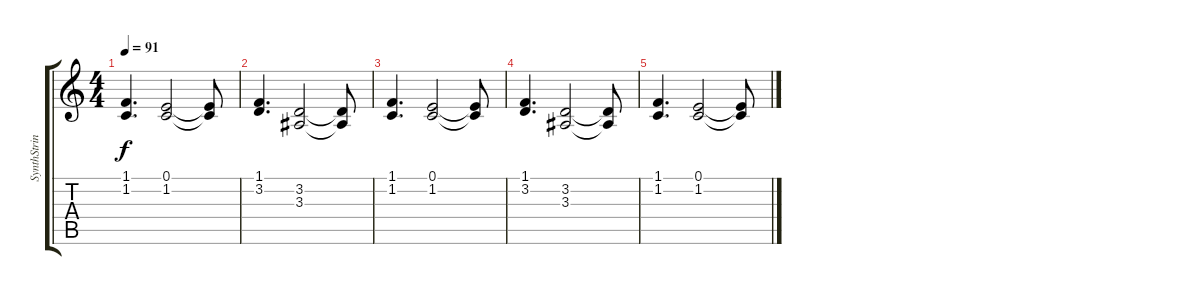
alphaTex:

\track ("SynthStrings 1" "SynthStrin") {instrument synthstrings1}
\staff {score tabs}
\tuning (E4 B3 G3 D3 A2 E2) {hide}
\ts (4 4)
\tempo 91
\clef g2
\ks c
(1.1 1.2).4{d dy f volume 9} (0.1 1.2).2{volume 9} (0.1{t} 1.2{t}).8 |
(1.1 3.2).4{d volume 8} (3.2 3.3).2{volume 8} (3.2{t} 3.3{t}).8 |
(1.1 1.2).4{d volume 8} (0.1 1.2).2{volume 7} (0.1{t} 1.2{t}).8 |
(1.1 3.2).4{d volume 7} (3.2 3.3).2{volume 6} (3.2{t} 3.3{t}).8 |
(1.1 1.2).4{d volume 4} (0.1 1.2).2{volume 3} (0.1{t} 1.2{t}).8
